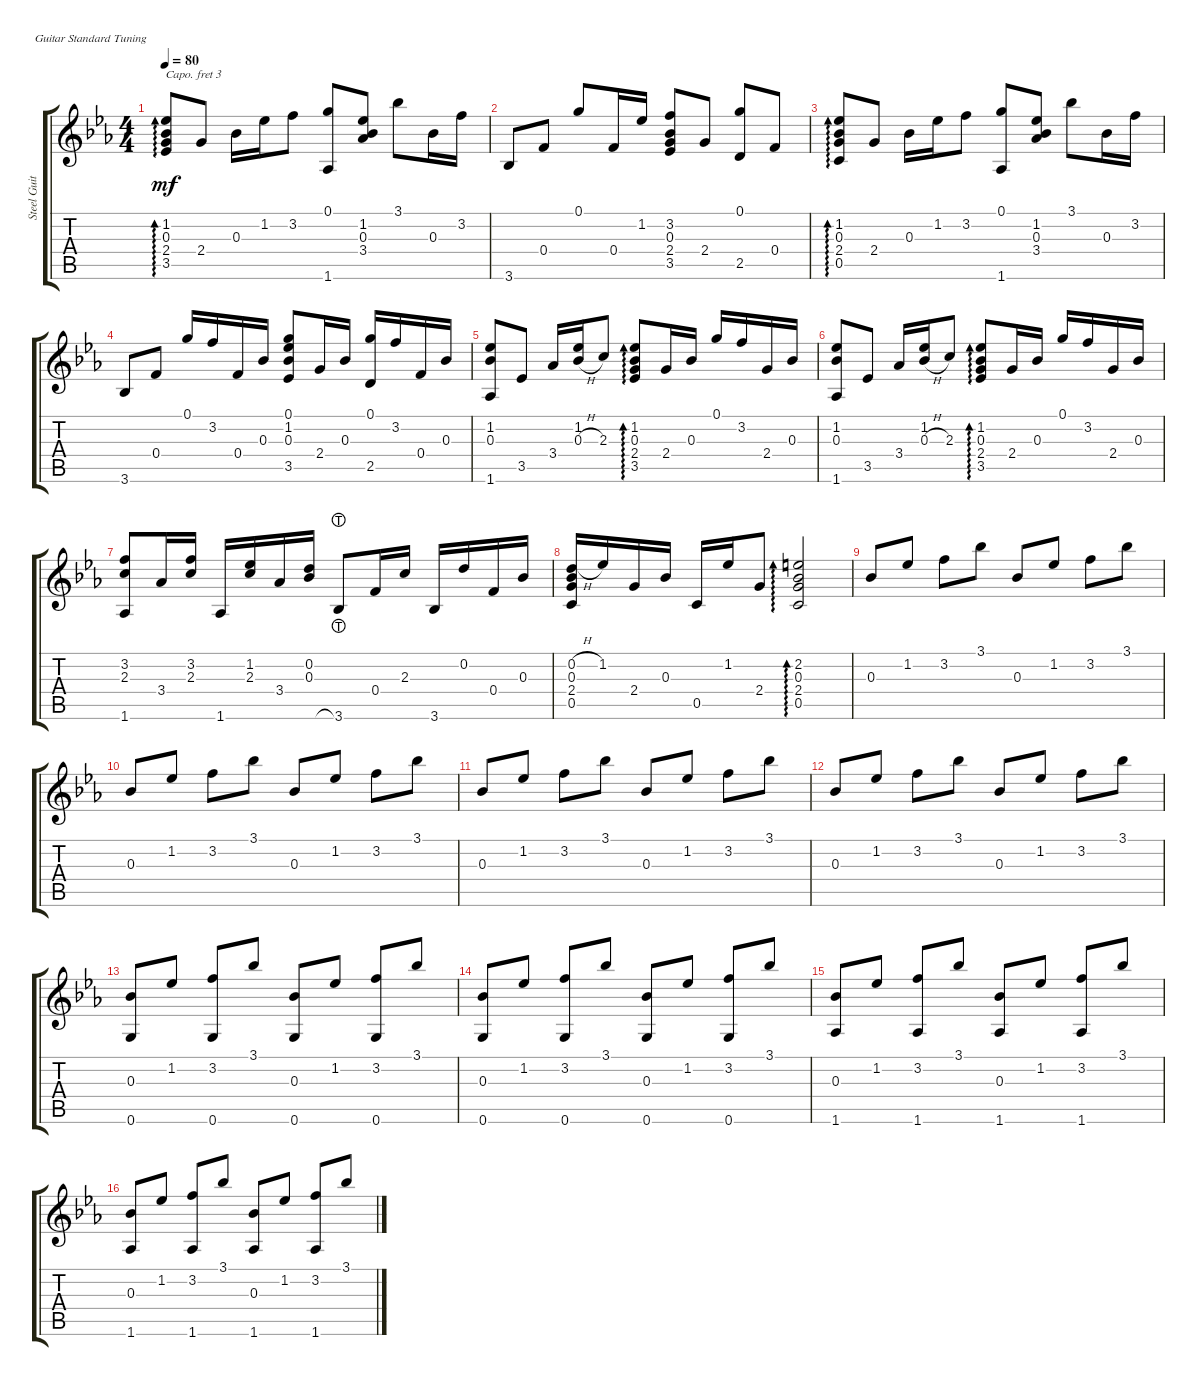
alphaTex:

\defaultSystemsLayout 4
\bracketExtendMode groupsimilarinstruments
\otherSystemsTrackNameOrientation horizontal
\track ("Steel Guitar" "Steel Guit") {instrument acousticguitarsteel}
\staff {score tabs}
\capo 3
\tuning (E4 B3 G3 D3 A2 E2)
\ts (4 4)
\tempo 80
\clef g2
\ks eb
(3.5{acc forcenatural} 0.3{acc forcenatural} 1.2{acc forcenatural} 2.4{acc forcenatural}).8{ad 0 dy mf beam Up} 2.4{acc forcenatural}.8{beam Up} 0.3{acc forcenatural}.16{beam Down} 1.2{acc forcenatural}.16{beam Down} 3.2{acc forcenatural}.8{beam Down} (0.1{acc forcenatural} 1.6{acc forcenatural}).8{beam Up} (3.4{acc forcenatural} 0.3{acc forcenatural} 1.2{acc forcenatural}).8{beam Up} 3.1{acc forcenatural}.8{beam Down} 0.3{acc forcenatural}.16{beam Down} 3.2{acc forcenatural}.16{beam Down} |
3.6{acc forcenatural}.8{beam Up} 0.4{acc forcenatural}.8{beam Up} 0.1{acc forcenatural}.8{beam Up} 0.4{acc forcenatural}.16{beam Up} 1.2{acc forcenatural}.16{beam Up} (3.5{acc forcenatural} 2.4{acc forcenatural} 0.3{acc forcenatural} 3.2{acc forcenatural}).8{beam Up} 2.4{acc forcenatural}.8{beam Up} (0.1{acc forcenatural} 2.5{acc forcenatural}).8{beam Up} 0.4{acc forcenatural}.8{beam Up} |
(0.5{acc forcenatural} 0.3{acc forcenatural} 1.2{acc forcenatural} 2.4{acc forcenatural}).8{ad 0 beam Up} 2.4{acc forcenatural}.8{beam Up} 0.3{acc forcenatural}.16{beam Down} 1.2{acc forcenatural}.16{beam Down} 3.2{acc forcenatural}.8{beam Down} (0.1{acc forcenatural} 1.6{acc forcenatural}).8{beam Up} (3.4{acc forcenatural} 0.3{acc forcenatural} 1.2{acc forcenatural}).8{beam Up} 3.1{acc forcenatural}.8{beam Down} 0.3{acc forcenatural}.16{beam Down} 3.2{acc forcenatural}.16{beam Down} |
3.6{acc forcenatural}.8{beam Up} 0.4{acc forcenatural}.8{beam Up} 0.1{acc forcenatural}.16{beam Up} 3.2{acc forcenatural}.16{beam Up} 0.4{acc forcenatural}.16{beam Up} 0.3{acc forcenatural}.16{beam Up} (3.5{acc forcenatural} 0.3{acc forcenatural} 1.2{acc forcenatural} 0.1{acc forcenatural}).8{beam Up} 2.4{acc forcenatural}.16{beam Up} 0.3{acc forcenatural}.16{beam Up} (0.1{acc forcenatural} 2.5{acc forcenatural}).16{beam Up} 3.2{acc forcenatural}.16{beam Up} 0.4{acc forcenatural}.16{beam Up} 0.3{acc forcenatural}.16{beam Up} |
(1.6{acc forcenatural} 1.2{acc forcenatural} 0.3{acc forcenatural}).8{beam Up} 3.5{acc forcenatural}.8{beam Up} 3.4{acc forcenatural}.16{beam Up} (0.3{h acc forcenatural} 1.2{acc forcenatural}).16{beam Up} 2.3{acc forcenatural}.8{beam Up} (3.5{acc forcenatural} 1.2{acc forcenatural} 0.3{acc forcenatural} 2.4{acc forcenatural}).8{ad 0 beam Up} 2.4{acc forcenatural}.16{beam Up} 0.3{acc forcenatural}.16{beam Up} 0.1{acc forcenatural}.16{beam Up} 3.2{acc forcenatural}.16{beam Up} 2.4{acc forcenatural}.16{beam Up} 0.3{acc forcenatural}.16{beam Up} |
(1.6{acc forcenatural} 1.2{acc forcenatural} 0.3{acc forcenatural}).8{beam Up} 3.5{acc forcenatural}.8{beam Up} 3.4{acc forcenatural}.16{beam Up} (0.3{h acc forcenatural} 1.2{acc forcenatural}).16{beam Up} 2.3{acc forcenatural}.8{beam Up} (3.5{acc forcenatural} 1.2{acc forcenatural} 0.3{acc forcenatural} 2.4{acc forcenatural}).8{ad 0 beam Up} 2.4{acc forcenatural}.16{beam Up} 0.3{acc forcenatural}.16{beam Up} 0.1{acc forcenatural}.16{beam Up} 3.2{acc forcenatural}.16{beam Up} 2.4{acc forcenatural}.16{beam Up} 0.3{acc forcenatural}.16{beam Up} |
(1.6{acc forcenatural} 3.2{acc forcenatural} 2.3{acc forcenatural}).8{beam Up} 3.4{acc forcenatural}.16{beam Up} (3.2{acc forcenatural} 2.3{acc forcenatural}).16{beam Up} 1.6{acc forcenatural}.16{beam Up} (1.2{acc forcenatural} 2.3{acc forcenatural}).16{beam Up} 3.4{acc forcenatural}.16{beam Up} (0.2{acc forcenatural} 0.3{acc forcenatural}).16{beam Up} 3.6{lht acc forcenatural}.8{beam Up} 0.4{acc forcenatural}.16{beam Up} 2.3{acc forcenatural}.16{beam Up} 3.6{acc forcenatural}.16{beam Up} 0.2{acc forcenatural}.16{beam Up} 0.4{acc forcenatural}.16{beam Up} 0.3{acc forcenatural}.16{beam Up} |
(0.2{h acc forcenatural} 0.3{acc forcenatural} 2.4{acc forcenatural} 0.5{acc forcenatural}).16{beam Up} 1.2{acc forcenatural}.16{beam Up} 2.4{acc forcenatural}.16{beam Up} 0.3{acc forcenatural}.16{beam Up} 0.5{acc forcenatural}.16{beam Up} 1.2{acc forcenatural}.16{beam Up} 2.4{acc forcenatural}.8{beam Up} (2.2{acc #} 0.3{acc forcenatural} 0.5{acc forcenatural} 2.4{acc forcenatural}).2{ad 0 beam Up} |
0.3{acc forcenatural}.8{beam Up} 1.2{acc forcenatural}.8{beam Up} 3.2{acc forcenatural}.8{beam Down} 3.1{acc forcenatural}.8{beam Down} 0.3{acc forcenatural}.8{beam Up} 1.2{acc forcenatural}.8{beam Up} 3.2{acc forcenatural}.8{beam Down} 3.1{acc forcenatural}.8{beam Down} |
0.3{acc forcenatural}.8{beam Up} 1.2{acc forcenatural}.8{beam Up} 3.2{acc forcenatural}.8{beam Down} 3.1{acc forcenatural}.8{beam Down} 0.3{acc forcenatural}.8{beam Up} 1.2{acc forcenatural}.8{beam Up} 3.2{acc forcenatural}.8{beam Down} 3.1{acc forcenatural}.8{beam Down} |
0.3{acc forcenatural}.8{beam Up} 1.2{acc forcenatural}.8{beam Up} 3.2{acc forcenatural}.8{beam Down} 3.1{acc forcenatural}.8{beam Down} 0.3{acc forcenatural}.8{beam Up} 1.2{acc forcenatural}.8{beam Up} 3.2{acc forcenatural}.8{beam Down} 3.1{acc forcenatural}.8{beam Down} |
0.3{acc forcenatural}.8{beam Up} 1.2{acc forcenatural}.8{beam Up} 3.2{acc forcenatural}.8{beam Down} 3.1{acc forcenatural}.8{beam Down} 0.3{acc forcenatural}.8{beam Up} 1.2{acc forcenatural}.8{beam Up} 3.2{acc forcenatural}.8{beam Down} 3.1{acc forcenatural}.8{beam Down} |
(0.3{acc forcenatural} 0.6{acc forcenatural}).8{beam Up} 1.2{acc forcenatural}.8{beam Up} (3.2{acc forcenatural} 0.6{acc forcenatural}).8{beam Up} 3.1{acc forcenatural}.8{beam Up} (0.3{acc forcenatural} 0.6{acc forcenatural}).8{beam Up} 1.2{acc forcenatural}.8{beam Up} (3.2{acc forcenatural} 0.6{acc forcenatural}).8{beam Up} 3.1{acc forcenatural}.8{beam Up} |
(0.3{acc forcenatural} 0.6{acc forcenatural}).8{beam Up} 1.2{acc forcenatural}.8{beam Up} (3.2{acc forcenatural} 0.6{acc forcenatural}).8{beam Up} 3.1{acc forcenatural}.8{beam Up} (0.3{acc forcenatural} 0.6{acc forcenatural}).8{beam Up} 1.2{acc forcenatural}.8{beam Up} (3.2{acc forcenatural} 0.6{acc forcenatural}).8{beam Up} 3.1{acc forcenatural}.8{beam Up} |
(0.3{acc forcenatural} 1.6{acc forcenatural}).8{beam Up} 1.2{acc forcenatural}.8{beam Up} (3.2{acc forcenatural} 1.6{acc forcenatural}).8{beam Up} 3.1{acc forcenatural}.8{beam Up} (0.3{acc forcenatural} 1.6{acc forcenatural}).8{beam Up} 1.2{acc forcenatural}.8{beam Up} (3.2{acc forcenatural} 1.6{acc forcenatural}).8{beam Up} 3.1{acc forcenatural}.8{beam Up} |
(0.3{acc forcenatural} 1.6{acc forcenatural}).8{beam Up} 1.2{acc forcenatural}.8{beam Up} (3.2{acc forcenatural} 1.6{acc forcenatural}).8{beam Up} 3.1{acc forcenatural}.8{beam Up} (0.3{acc forcenatural} 1.6{acc forcenatural}).8{beam Up} 1.2{acc forcenatural}.8{beam Up} (3.2{acc forcenatural} 1.6{acc forcenatural}).8{beam Up} 3.1{acc forcenatural}.8{beam Up}
